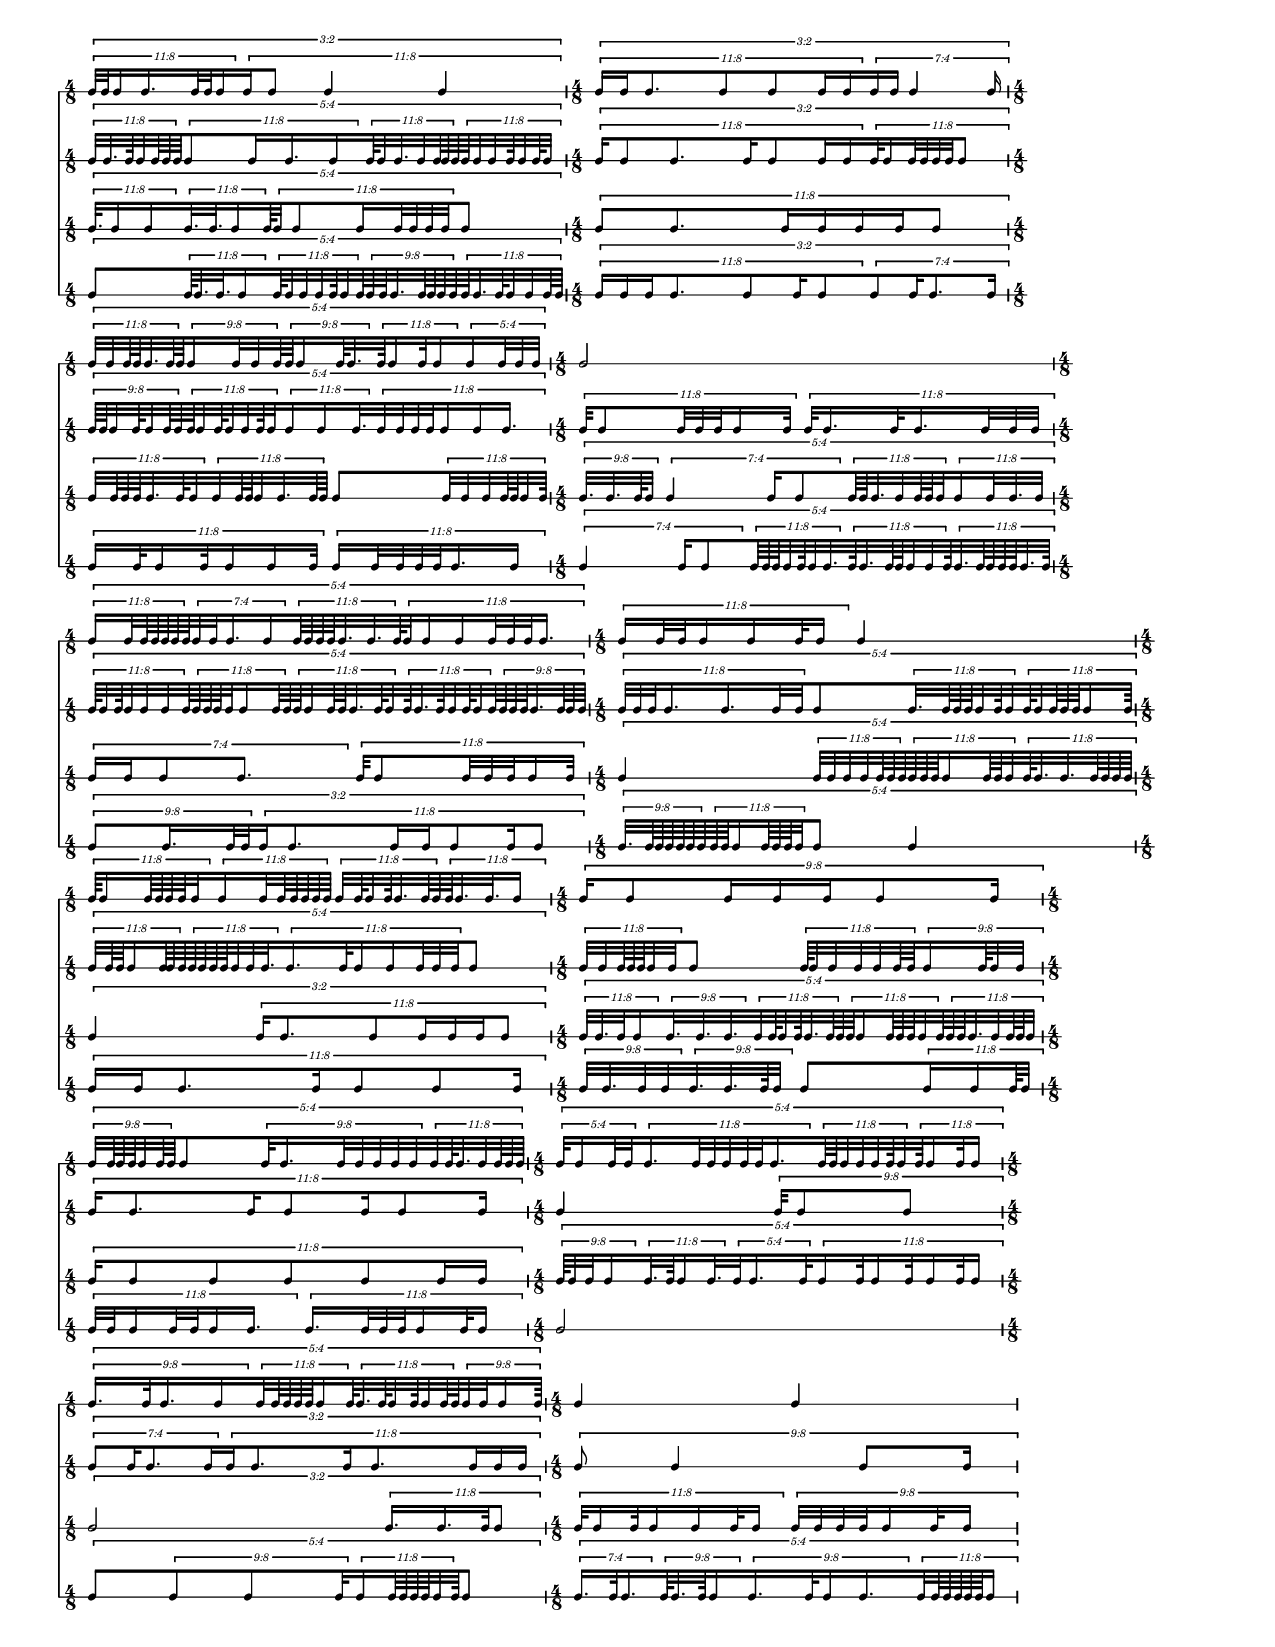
%%% Suitable for rhythmic examples:
%%%   OFF: first-system indent, bar numbers, automatic beaming
%%%   ON:  ragged-right, forget-accidentals
%%%
%%%   * Tuplets extend full length of figures they govern
%%%   * Tuplets are always written as fraction
%%%   * Line break are allowed on spanning durations
%%%   * All breakable spanners are set to True
%%%   * Collisions are ignored
%%%   * Paper layout is landscape

\header {
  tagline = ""
}

\midi{}
\layout {
  indent = #0
  ragged-right = ##t

  \context {
    \Score

    % proportional notation
    proportionalNotationDuration = #(ly:make-moment 1 54)
    %proportionalNotationDuration = #(ly:make-moment 1 74)
    %\override SpacingSpanner #'strict-note-spacing = ##t
    %\override SpacingSpanner #'strict-grace-spacing = ##t
    %\override SpacingSpanner #'uniform-stretching = ##t

    % breakable spanners
    \override Glissando #'breakable = ##t
    \override Beam #'breakable = ##t
    \override TextSpanner #'breakable = ##t

    % collisions
    %\override NoteColumn #'ignore-collision = ##t

    % tuplet handling
    tupletFullLength = ##t
    \override TupletNumber #'text = #tuplet-number::calc-fraction-text
    \override TupletBracket #'bracket-visibility = ##t
    \override TupletBracket #'padding = #2
    % allow tuplet bracket to always be visible, even for short tuplets.
    \override TupletBracket #'springs-and-rods = #ly:spanner::set-spacing-rods
    \override TupletBracket #'minimum-length = #3

    % bar numbers
    \remove Bar_number_engraver

    % text handling
    \override TextScript #'staff-padding = #4

  }

  \context {
    \Staff
    \override TimeSignature #'style = #'numbered
  }

  \context {
    \RhythmicStaff
    \override TimeSignature #'style = #'numbered
    \override VerticalAxisGroup #'minimum-Y-extent = #'(-2 . 4)
  }

  \context{
    \Voice
    % allow line break in spanning durations.
    % \remove "Forbid_line_break_engraver"
  }
}

#(set-default-paper-size "letter")
#(set-global-staff-size 12)



\score {
	<<
		\new RhythmicStaff {
\time 4/8
	\times 2/3 { 
			\times 8/11 { 
		c'32  c'32  c'16  c'16.  c'32  c'32  c'16  
	} 
 		\times 8/11 { 
		c'16  c'8  c'4  c'4  
	} 
 	
	}

\time 4/8
	\times 2/3 { 
			\times 8/11 { 
		c'16  c'16  c'8.  c'8  c'8  c'16  c'16  
	} 
 		\times 4/7 { 
		c'16  c'16  c'4  c'16  
	} 
 	
	}

\time 4/8
	\times 4/5 { 
			\times 8/11 { 
		c'32  c'32  c'64  c'64  c'32.  c'64  c'64  
	} 
 		\times 8/9 { 
		c'16  c'32  c'32  c'64  
	} 
 		\times 8/9 { 
		c'64  c'16  c'64  c'32.  
	} 
 		\times 8/11 { 
		c'64  c'16  c'32  c'16  
	} 
 		\times 4/5 { 
		c'16  c'32  c'32  c'32  
	} 
 	
	}

\time 4/8
c'2  

\time 4/8
	\times 4/5 { 
			\times 8/11 { 
		c'16  c'32  c'64  c'64  c'64  c'64  c'64  
	} 
 		\times 4/7 { 
		c'32  c'32  c'16.  c'16  
	} 
 		\times 8/11 { 
		c'64  c'64  c'64  c'64  c'32.  c'32.  c'64  
	} 
 		\times 8/11 { 
		c'32  c'16  c'16  c'32  c'32  c'32  c'16.  
	} 
 	
	}

\time 4/8
	\times 8/11 { 
		c'16  c'32  c'32  c'16  c'16  c'32  c'16  
	} 
 	c'4  

\time 4/8
	\times 8/11 { 
		c'64  c'16  c'64  c'64  c'64  c'64  c'32  
	} 
 		\times 8/11 { 
		c'16  c'32  c'64  c'64  c'64  c'64  c'64  
	} 
 		\times 8/11 { 
		c'32  c'64  c'32  c'64  c'32.  c'64  c'64  
	} 
 		\times 8/11 { 
		c'64  c'32.  c'32.  c'16  
	} 
 	

\time 4/8
	\times 8/9 { 
		c'16  c'8  c'16  c'16  c'16  c'8  c'16  
	} 
 	

\time 4/8
	\times 4/5 { 
			\times 8/9 { 
		c'32  c'64  c'64  c'64  c'32  c'64  c'64  
	} 
 	c'8  	\times 8/9 { 
		c'32  c'16.  c'32  c'32  c'32  c'32  c'32  
	} 
 		\times 8/11 { 
		c'32  c'64  c'32.  c'32  c'64  c'64  c'64  
	} 
 	
	}

\time 4/8
	\times 4/5 { 
			\times 4/5 { 
		c'32  c'16  c'32  c'32  
	} 
 		\times 8/11 { 
		c'16.  c'32  c'32  c'32  c'32  c'32  c'16.  
	} 
 		\times 8/11 { 
		c'64  c'64  c'32  c'32  c'32  c'64  c'32  
	} 
 		\times 8/11 { 
		c'64  c'16  c'32  c'16  
	} 
 	
	}

\time 4/8
	\times 4/5 { 
			\times 8/9 { 
		c'16.  c'32  c'16.  c'16  
	} 
 		\times 8/11 { 
		c'32  c'64  c'64  c'64  c'64  c'16  c'64  
	} 
 		\times 8/11 { 
		c'32.  c'64  c'32  c'64  c'32  c'64  c'64  
	} 
 		\times 8/9 { 
		c'32  c'32  c'16  c'64  
	} 
 	
	}

\time 4/8
c'4  c'4  


}\new RhythmicStaff {
\time 4/8
	\times 4/5 { 
			\times 8/11 { 
		c'32  c'32.  c'64  c'32  c'64  c'64  c'64  
	} 
 		\times 8/11 { 
		c'8  c'16  c'16.  c'16  
	} 
 		\times 8/11 { 
		c'64  c'32  c'32.  c'32  c'64  c'64  c'64  
	} 
 		\times 8/11 { 
		c'64  c'32  c'32  c'64  c'32  c'64  c'32  
	} 
 	
	}

\time 4/8
	\times 2/3 { 
			\times 8/11 { 
		c'16  c'8  c'8.  c'16  c'8  c'16  c'16  
	} 
 		\times 8/11 { 
		c'32  c'16  c'32  c'32  c'32  c'32  c'8  
	} 
 	
	}

\time 4/8
	\times 4/5 { 
			\times 8/9 { 
		c'64  c'64  c'32  c'64  c'32  c'64  c'64  
	} 
 		\times 8/11 { 
		c'64  c'32  c'64  c'32  c'32  c'64  c'32  
	} 
 		\times 8/11 { 
		c'16  c'16  c'32.  
	} 
 		\times 8/11 { 
		c'32  c'32  c'32  c'32  c'16  c'16  c'16.  
	} 
 	
	}

\time 4/8
	\times 8/11 { 
		c'32  c'8  c'32  c'32  c'32  c'16  c'32  
	} 
 		\times 8/11 { 
		c'32  c'16.  c'32  c'16.  c'32  c'32  c'32  
	} 
 	

\time 4/8
	\times 4/5 { 
			\times 8/11 { 
		c'64  c'32  c'64  c'32  c'32  c'32  c'64  
	} 
 		\times 8/11 { 
		c'64  c'64  c'64  c'32  c'16  c'64  c'64  
	} 
 		\times 8/11 { 
		c'64  c'32  c'64  c'64  c'32.  c'64  c'32  
	} 
 		\times 8/11 { 
		c'64  c'32.  c'64  c'32  c'64  c'32  c'64  
	} 
 		\times 8/9 { 
		c'64  c'64  c'64  c'32.  c'64  c'64  c'64  
	} 
 	
	}

\time 4/8
	\times 4/5 { 
			\times 8/11 { 
		c'32  c'32  c'32  c'16.  c'16.  c'32  c'32  
	} 
 	c'8  	\times 8/11 { 
		c'32.  c'64  c'64  c'64  c'32  c'64  c'32  
	} 
 		\times 8/11 { 
		c'64  c'32  c'64  c'64  c'64  c'16  c'64  
	} 
 	
	}

\time 4/8
	\times 4/5 { 
			\times 8/11 { 
		c'32  c'64  c'64  c'16  c'64  c'64  c'64  
	} 
 		\times 8/11 { 
		c'64  c'64  c'64  c'64  c'32  c'32  c'32.  
	} 
 		\times 8/11 { 
		c'16.  c'32  c'16  c'16  c'32  c'32  c'32  
	} 
 	c'8  
	}

\time 4/8
	\times 8/11 { 
		c'32  c'32  c'64  c'64  c'64  c'32  c'32  
	} 
 	c'8  	\times 8/11 { 
		c'64  c'32  c'32  c'32  c'32  c'64  c'64  
	} 
 		\times 8/9 { 
		c'16  c'64  c'32  c'32  
	} 
 	

\time 4/8
	\times 8/11 { 
		c'16  c'8.  c'16  c'8  c'16  c'8  c'16  
	} 
 	

\time 4/8
c'4  	\times 8/9 { 
		c'32  c'8  c'8  
	} 
 	

\time 4/8
	\times 2/3 { 
			\times 4/7 { 
		c'8  c'16  c'8.  c'16  
	} 
 		\times 8/11 { 
		c'16  c'8.  c'16  c'8.  c'16  c'16  c'16  
	} 
 	
	}

\time 4/8
	\times 8/9 { 
		c'8  c'4  c'8  c'16  
	} 
 	


}\new RhythmicStaff {
\time 4/8
	\times 4/5 { 
			\times 8/11 { 
		c'32.  c'16  c'16  
	} 
 		\times 8/11 { 
		c'32.  c'32.  c'16  c'64  
	} 
 		\times 8/11 { 
		c'32  c'8  c'16  c'32  c'32  c'32  c'32  
	} 
 	c'8  
	}

\time 4/8
	\times 8/11 { 
		c'8  c'8.  c'16  c'16  c'16  c'16  c'8  
	} 
 	

\time 4/8
	\times 8/11 { 
		c'32  c'64  c'64  c'64  c'32.  c'64  c'32  
	} 
 		\times 8/11 { 
		c'32  c'64  c'64  c'32  c'32.  c'64  c'64  
	} 
 	c'8  	\times 8/11 { 
		c'32  c'32  c'32  c'64  c'64  c'32  c'64  
	} 
 	

\time 4/8
	\times 4/5 { 
			\times 8/9 { 
		c'32.  c'32.  c'64  c'32  
	} 
 		\times 4/7 { 
		c'4  c'16  c'8  
	} 
 		\times 8/11 { 
		c'64  c'64  c'32.  c'32  c'64  c'64  c'32  
	} 
 		\times 8/11 { 
		c'16  c'32  c'32.  c'32  
	} 
 	
	}

\time 4/8
	\times 4/7 { 
		c'16  c'16  c'8  c'8.  
	} 
 		\times 8/11 { 
		c'32  c'8  c'32  c'32  c'32  c'16  c'32  
	} 
 	

\time 4/8
	\times 4/5 { 
		c'4  	\times 8/11 { 
		c'32  c'32  c'32  c'32  c'64  c'64  c'64  
	} 
 		\times 8/11 { 
		c'64  c'64  c'64  c'16  c'64  c'64  c'32  
	} 
 		\times 8/11 { 
		c'64  c'32.  c'32.  c'64  c'64  c'64  c'64  
	} 
 	
	}

\time 4/8
	\times 2/3 { 
		c'4  	\times 8/11 { 
		c'16  c'8.  c'8  c'16  c'16  c'16  c'8  
	} 
 	
	}

\time 4/8
	\times 4/5 { 
			\times 8/11 { 
		c'32  c'32.  c'32  c'16  
	} 
 		\times 8/9 { 
		c'32.  c'32.  c'32.  
	} 
 		\times 8/11 { 
		c'32  c'64  c'32  c'64  c'32.  c'64  c'64  
	} 
 		\times 8/11 { 
		c'64  c'16  c'64  c'64  c'64  c'32  c'64  
	} 
 		\times 8/11 { 
		c'64  c'64  c'32.  c'32  c'64  c'64  c'32  
	} 
 	
	}

\time 4/8
	\times 8/11 { 
		c'16  c'8  c'8  c'8  c'8  c'16  c'16  
	} 
 	

\time 4/8
	\times 4/5 { 
			\times 8/9 { 
		c'64  c'32  c'32  c'16  
	} 
 		\times 8/11 { 
		c'32.  c'64  c'16  c'32.  
	} 
 		\times 4/5 { 
		c'32  c'16.  c'32  
	} 
 		\times 8/11 { 
		c'16  c'32  c'16  c'32  c'16  c'32  c'16  
	} 
 	
	}

\time 4/8
	\times 2/3 { 
		c'2  	\times 8/11 { 
		c'16.  c'16.  c'32  c'8  
	} 
 	
	}

\time 4/8
	\times 8/11 { 
		c'32  c'16  c'32  c'16  c'16  c'32  c'16  
	} 
 		\times 8/9 { 
		c'32  c'32  c'32  c'32  c'16  c'32  c'16  
	} 
 	


}\new RhythmicStaff {
\time 4/8
	\times 4/5 { 
		c'8  	\times 8/11 { 
		c'64  c'32.  c'32.  c'16  
	} 
 		\times 8/11 { 
		c'64  c'32  c'32  c'32  c'64  c'32  c'64  
	} 
 		\times 8/9 { 
		c'64  c'64  c'32.  c'64  c'64  c'64  c'64  
	} 
 		\times 8/11 { 
		c'64  c'32.  c'64  c'32  c'32  c'64  c'64  
	} 
 	
	}

\time 4/8
	\times 2/3 { 
			\times 8/11 { 
		c'16  c'16  c'16  c'8.  c'8  c'16  c'8  
	} 
 		\times 4/7 { 
		c'8  c'16  c'8.  c'16  
	} 
 	
	}

\time 4/8
	\times 8/11 { 
		c'16  c'32  c'16  c'32  c'16  c'16  c'32  
	} 
 		\times 8/11 { 
		c'16  c'32  c'32  c'32  c'32  c'16.  c'16  
	} 
 	

\time 4/8
	\times 4/5 { 
			\times 4/7 { 
		c'4  c'16  c'8  
	} 
 		\times 8/11 { 
		c'64  c'64  c'64  c'32  c'64  c'32  c'32.  
	} 
 		\times 8/11 { 
		c'64  c'32.  c'64  c'64  c'32  c'32  c'64  
	} 
 		\times 8/11 { 
		c'32.  c'64  c'64  c'64  c'64  c'32.  c'64  
	} 
 	
	}

\time 4/8
	\times 2/3 { 
			\times 8/9 { 
		c'8  c'16.  c'32  c'32  
	} 
 		\times 8/11 { 
		c'16  c'8.  c'16  c'16  c'8  c'16  c'8  
	} 
 	
	}

\time 4/8
	\times 4/5 { 
			\times 8/9 { 
		c'32.  c'64  c'64  c'64  c'64  c'64  c'64  
	} 
 		\times 8/11 { 
		c'64  c'64  c'16  c'64  c'64  c'64  c'32  
	} 
 	c'8  c'4  
	}

\time 4/8
	\times 8/11 { 
		c'16  c'16  c'8.  c'16  c'8  c'8  c'16  
	} 
 	

\time 4/8
	\times 8/9 { 
		c'32  c'32.  c'32  c'32  
	} 
 		\times 8/9 { 
		c'32.  c'32.  c'64  c'32  
	} 
 	c'8  	\times 8/11 { 
		c'16  c'16  c'64  c'32  
	} 
 	

\time 4/8
	\times 8/11 { 
		c'32  c'32  c'16  c'32  c'32  c'16  c'16.  
	} 
 		\times 8/11 { 
		c'16.  c'32  c'32  c'32  c'16  c'32  c'16  
	} 
 	

\time 4/8
c'2  

\time 4/8
	\times 4/5 { 
		c'8  	\times 8/9 { 
		c'8  c'8  c'32  
	} 
 		\times 8/11 { 
		c'16  c'64  c'64  c'64  c'64  c'32  c'64  
	} 
 	c'8  
	}

\time 4/8
	\times 4/5 { 
			\times 4/7 { 
		c'16.  c'32  c'16.  
	} 
 		\times 8/9 { 
		c'64  c'32.  c'64  c'16  
	} 
 		\times 8/9 { 
		c'16.  c'32  c'16  c'16.  
	} 
 		\times 8/11 { 
		c'32  c'64  c'64  c'64  c'64  c'64  c'16  
	} 
 	
	}


}
  >> 
}

